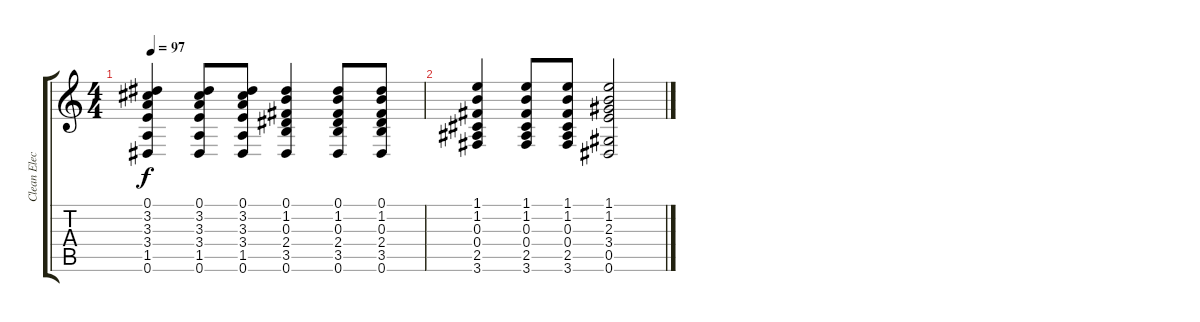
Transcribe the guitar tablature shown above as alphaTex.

\track ("Clean Electric Guitar" "Clean Elec") {instrument electricguitarclean}
\staff {score tabs}
\tuning (Eb4 Bb3 Gb3 Db3 Ab2 Eb2) {hide}
\ts (4 4)
\tempo 97
\clef g2
\ks c
(0.1 3.2 3.3 3.4 1.5 0.6).4{dy f} (0.1 3.2 3.3 3.4 1.5 0.6).8 (0.1 3.2 3.3 3.4 1.5 0.6).8 (0.1 1.2 0.3 2.4 3.5 0.6).4 (0.1 1.2 0.3 2.4 3.5 0.6).8 (0.1 1.2 0.3 2.4 3.5 0.6).8 |
(1.1 1.2 0.3 0.4 2.5 3.6).4 (1.1 1.2 0.3 0.4 2.5 3.6).8 (1.1 1.2 0.3 0.4 2.5 3.6).8 (1.1 1.2 2.3 3.4 0.5 0.6).2
